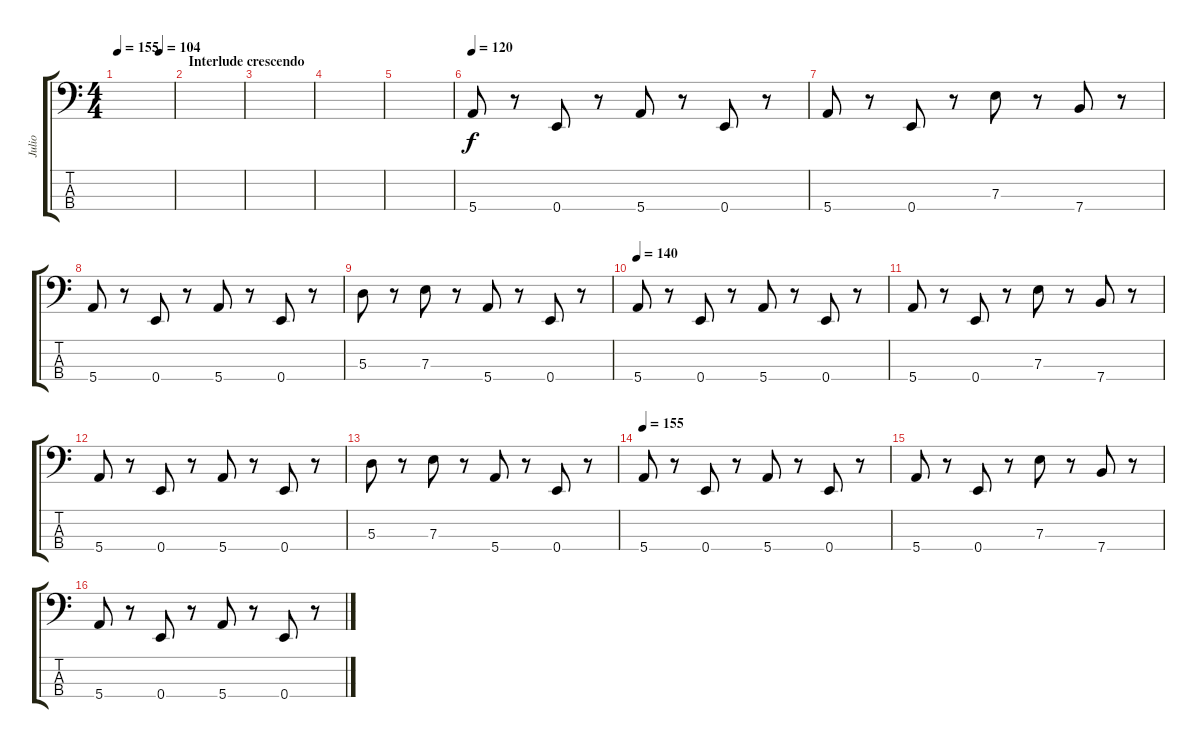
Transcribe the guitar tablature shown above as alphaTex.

\track ("Julio" "Julio") {instrument electricbassfinger}
\staff {score tabs}
\tuning (G2 D2 A1 E1) {hide}
\ts (4 4)
\tempo 155
\tempo (104 0.75)
\clef f4
\ks c
|
\section ("" "Interlude crescendo")
|
|
|
|
\tempo 120
5.4.8 r.8 0.4.8 r.8 5.4.8 r.8 0.4.8 r.8 |
5.4.8 r.8 0.4.8 r.8 7.3.8 r.8 7.4.8 r.8 |
5.4.8 r.8 0.4.8 r.8 5.4.8 r.8 0.4.8 r.8 |
5.3.8 r.8 7.3.8 r.8 5.4.8 r.8 0.4.8 r.8 |
\tempo 140
5.4.8 r.8 0.4.8 r.8 5.4.8 r.8 0.4.8 r.8 |
5.4.8 r.8 0.4.8 r.8 7.3.8 r.8 7.4.8 r.8 |
5.4.8 r.8 0.4.8 r.8 5.4.8 r.8 0.4.8 r.8 |
5.3.8 r.8 7.3.8 r.8 5.4.8 r.8 0.4.8 r.8 |
\tempo 155
5.4.8 r.8 0.4.8 r.8 5.4.8 r.8 0.4.8 r.8 |
5.4.8 r.8 0.4.8 r.8 7.3.8 r.8 7.4.8 r.8 |
5.4.8 r.8 0.4.8 r.8 5.4.8 r.8 0.4.8 r.8
